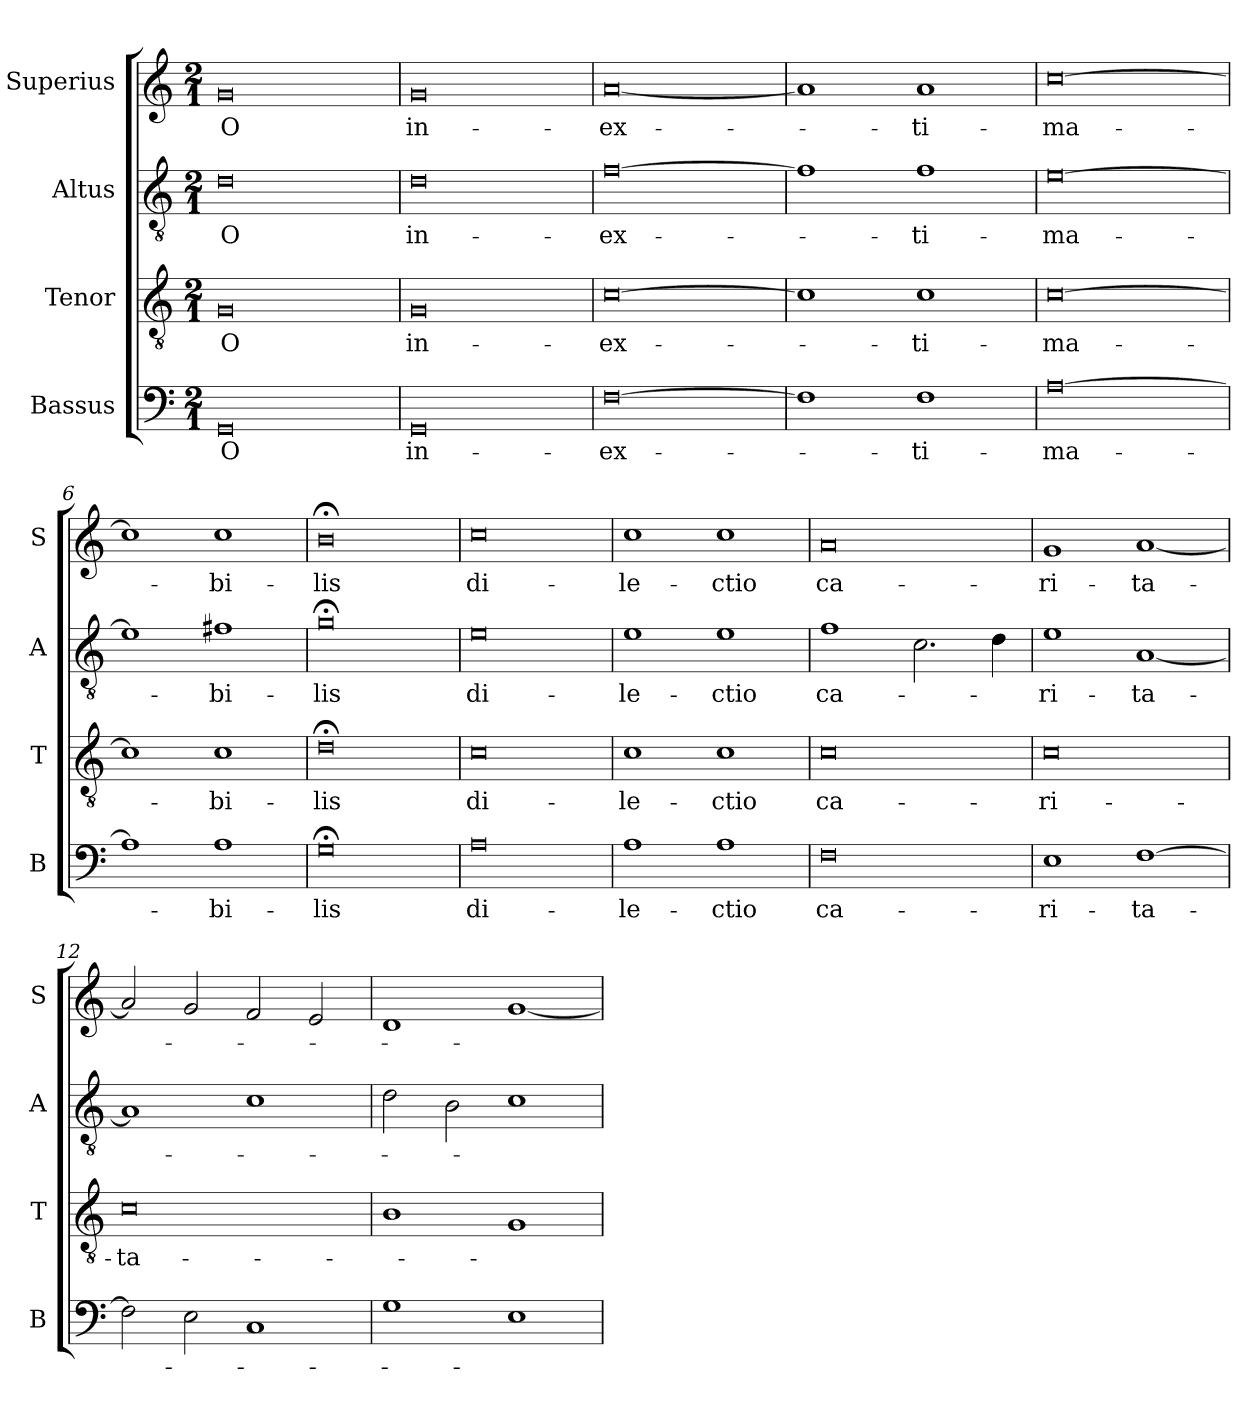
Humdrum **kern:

**kern	**text	**kern	**text	**kern	**text	**kern	**text
*part4	*part4	*part3	*part3	*part2	*part2	*part1	*part1
*staff4	*staff4	*staff3	*staff3	*staff2	*staff2	*staff1	*staff1
*I"Bassus	*	*I"Tenor	*	*I"Altus	*	*I"Superius	*
*I'B	*	*I'T	*	*I'A	*	*I'S	*
*clefF4	*	*clefGv2	*	*clefGv2	*	*clefG2	*
*k[]	*	*k[]	*	*k[]	*	*k[]	*
*M2/1	*	*M2/1	*	*M2/1	*	*M2/1	*
=1	=1	=1	=1	=1	=1	=1	=1
0GG	O	0G	O	0d	O	0g	O
=2	=2	=2	=2	=2	=2	=2	=2
0GG	in-	0G	in-	0d	in-	0g	in-
=3	=3	=3	=3	=3	=3	=3	=3
[0F	-ex-	[0c	-ex-	[0f	-ex-	[0a	-ex-
=4	=4	=4	=4	=4	=4	=4	=4
1F]	.	1c]	.	1f]	.	1a]	.
1F	-ti-	1c	-ti-	1f	-ti-	1a	-ti-
=5	=5	=5	=5	=5	=5	=5	=5
[0A	-ma-	[0c	-ma-	[0e	-ma-	[0cc	-ma-
=6	=6	=6	=6	=6	=6	=6	=6
1A]	.	1c]	.	1e]	.	1cc]	.
1A	-bi-	1c	bi-	1f#X	-bi-	1cc	-bi-
=7	=7	=7	=7	=7	=7	=7	=7
0G;<	-lis	0d;<	-lis	0g;<	-lis	0b;<	-lis
=8	=8	=8	=8	=8	=8	=8	=8
0A	di-	0c	di-	0e	di-	0cc	di-
=9	=9	=9	=9	=9	=9	=9	=9
1A	-le-	1c	-le-	1e	-le-	1cc	-le-
1A	-ctio	1c	-ctio	1e	-ctio	1cc	-ctio
=10	=10	=10	=10	=10	=10	=10	=10
0F	ca-	0c	ca-	1f	ca-	0a	ca-
.	.	.	.	2.c	.	.	.
.	.	.	.	4d	.	.	.
=11	=11	=11	=11	=11	=11	=11	=11
1E	-ri-	0c	-ri-	1e	-ri-	1g	-ri-
[1F	-ta-	.	.	[1A	-ta-	[1a	-ta-
=12	=12	=12	=12	=12	=12	=12	=12
2F]	.	0c	-ta-	1A]	.	2a]	.
2E	.	.	.	.	.	2g	.
1C	.	.	.	1c	.	2f	.
.	.	.	.	.	.	2e	.
=13	=13	=13	=13	=13	=13	=13	=13
1G	.	1B	.	2d	.	1d	.
.	.	.	.	2B	.	.	.
1E	.	1G	.	1c	.	[1g	.
=	=	=	=	=	=	=	=
*-	*-	*-	*-	*-	*-	*-	*-
